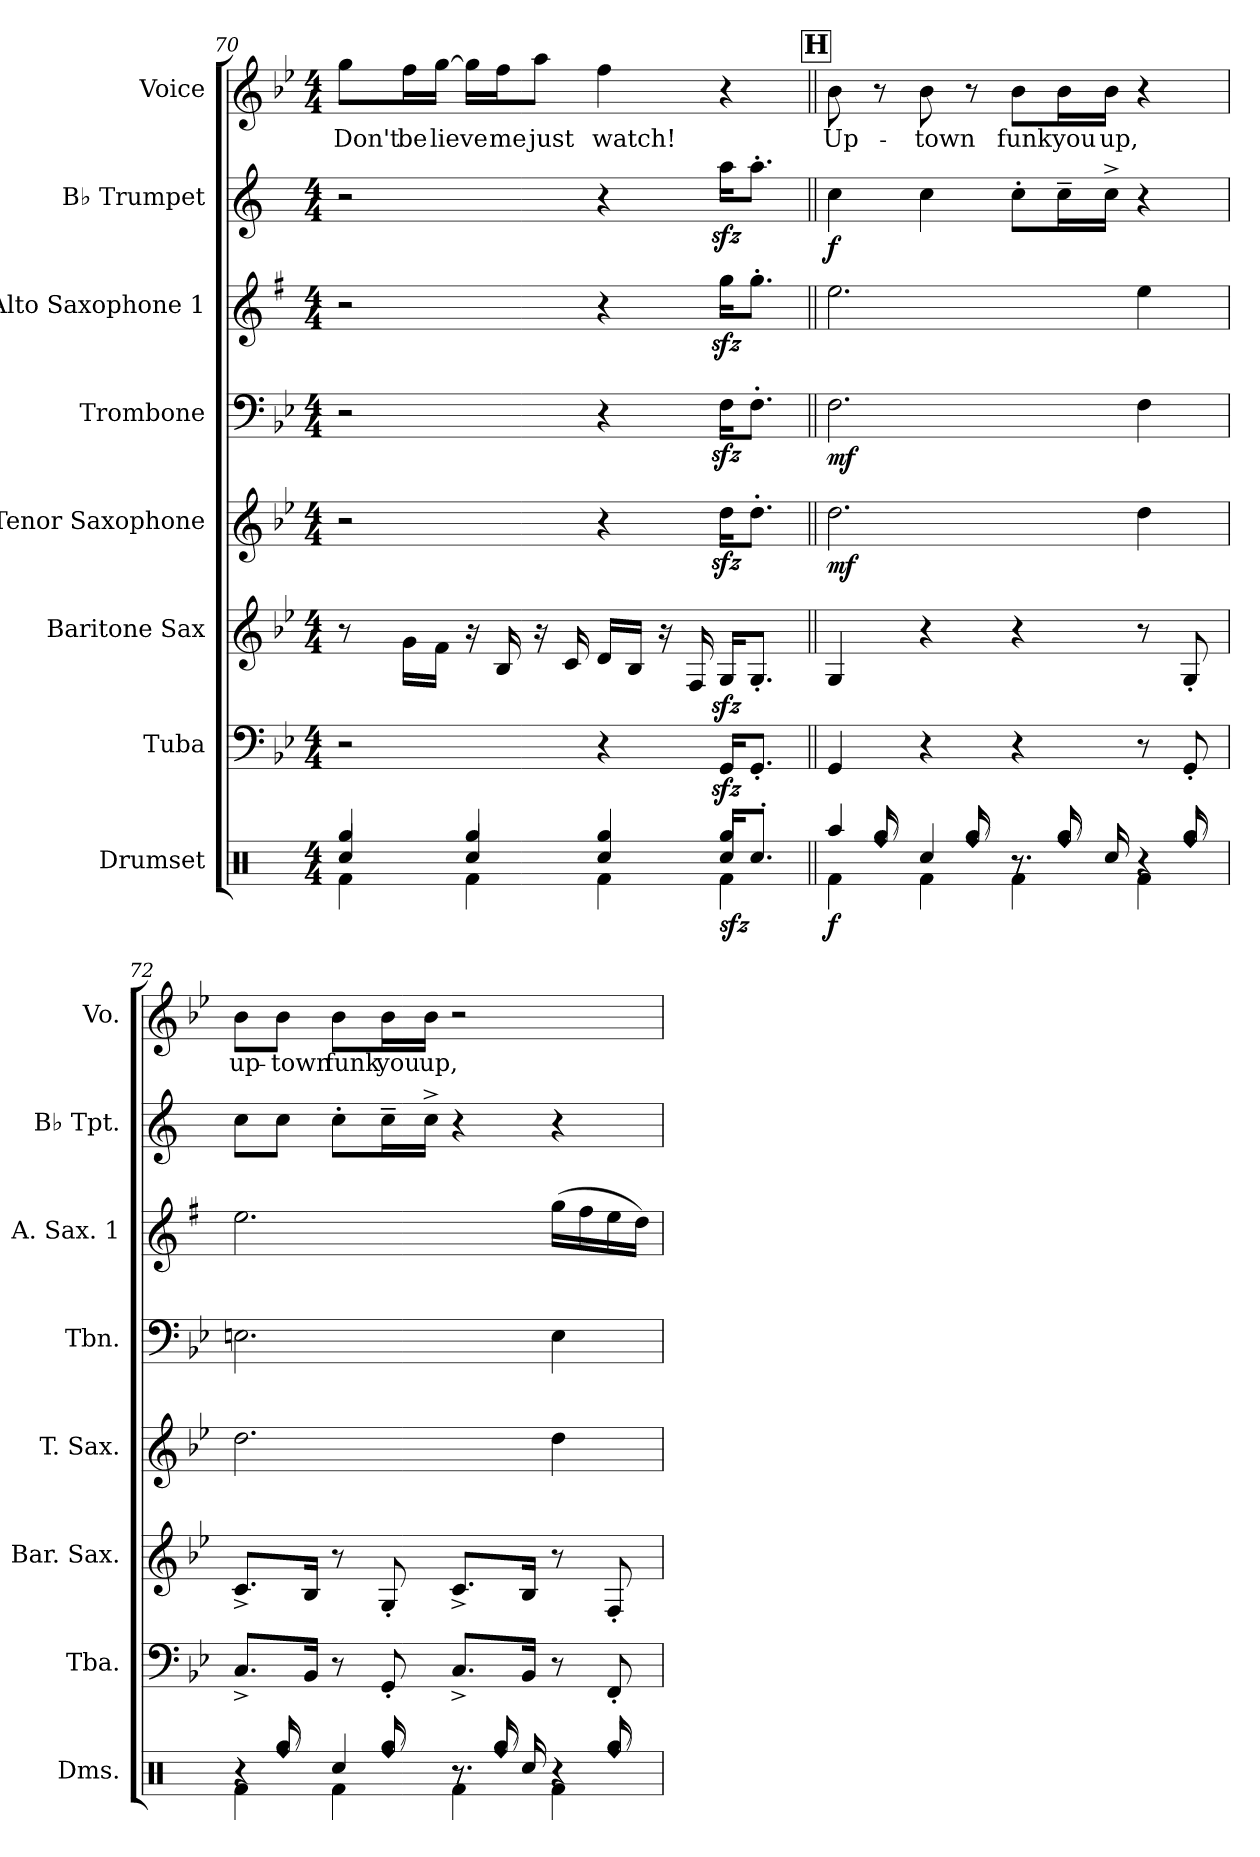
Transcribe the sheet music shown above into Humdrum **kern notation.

**kern	**dynam	**kern	**kern	**kern	**dynam	**kern	**dynam	**kern	**dynam	**kern	**dynam	**kern	**text
*part8	*part8	*part7	*part6	*part5	*part5	*part4	*part4	*part3	*part3	*part2	*part2	*part1	*part1
*staff8	*staff8	*staff7	*staff6	*staff5	*staff5	*staff4	*staff4	*staff3	*staff3	*staff2	*staff2	*staff1	*staff1
*I"Drumset	*	*I"Tuba	*I"Baritone Sax	*I"Tenor Saxophone	*	*I"Trombone	*	*I"Alto Saxophone 1	*	*I"B♭ Trumpet	*	*I"Voice	*
*I'Dms.	*	*I'Tba.	*I'Bar. Sax.	*I'T. Sax.	*	*I'Tbn.	*	*I'A. Sax. 1	*	*I'B♭ Tpt.	*	*I'Vo.	*
!!LO:PB:g=z
*clefX	*	*clefF4	*clefG2	*clefG2	*	*clefF4	*	*clefG2	*	*clefG2	*	*clefG2	*
*	*	*	*ITrd12c21	*ITrd8c14	*	*	*	*ITrd5c9	*	*ITrd1c2	*	*	*
*k[]	*	*k[b-e-]	*k[b-e-]	*k[b-e-]	*	*k[b-e-]	*	*k[b-e-]	*	*k[b-e-]	*	*k[b-e-]	*
*M4/4	*	*M4/4	*M4/4	*M4/4	*	*M4/4	*	*M4/4	*	*M4/4	*	*M4/4	*
=70	=70	=70	=70	=70	=70	=70	=70	=70	=70	=70	=70	=70	=70
*^	*	*	*	*	*	*	*	*	*	*	*	*	*
*	*^	*	*	*	*	*	*	*	*	*	*	*	*	*
!	!	!	!	!	!	!	!	!	!	!	!	!	!	!	!LO:LY:b
4Rcc/	4Rf\	4Rgg/	.	2r	8r	2r	.	2r	.	2r	.	2r	.	8gg\L	Don't
!	!	!	!	!	!	!	!	!	!	!	!	!	!	!	!LO:LY:b
.	.	.	.	.	16G\LL	.	.	.	.	.	.	.	.	16ff\L	be
!	!	!	!	!	!	!	!	!	!	!	!	!	!	!	!LO:LY:b
.	.	.	.	.	16F\JJ	.	.	.	.	.	.	.	.	[16gg\JJ	lieve
4Rcc/	4Rf\	4Rgg/	.	.	16r	.	.	.	.	.	.	.	.	16gg\LL]	.
!	!	!	!	!	!	!	!	!	!	!	!	!	!	!	!LO:LY:b
.	.	.	.	.	16BB-/	.	.	.	.	.	.	.	.	16ff\J	me
!	!	!	!	!	!	!	!	!	!	!	!	!	!	!	!LO:LY:b
.	.	.	.	.	16r	.	.	.	.	.	.	.	.	8aa\J	just
.	.	.	.	.	16C/	.	.	.	.	.	.	.	.	.	.
!	!	!	!	!	!	!	!	!	!	!	!	!	!	!	!LO:LY:b
4Rcc/	4Rf\	4Rgg/	.	4r	16D/LL	4r	.	4r	.	4r	.	4r	.	4ff\	watch!
.	.	.	.	.	16BB-/JJ	.	.	.	.	.	.	.	.	.	.
.	.	.	.	.	16r	.	.	.	.	.	.	.	.	.	.
.	.	.	.	.	16FF/	.	.	.	.	.	.	.	.	.	.
!	!	!	!LO:DY:b	!	!	!	!	!	!	!	!	!	!	!	!
16Rcc/KL	4Rf\	4Rgg/	sfz	16GGzz</KL	16GGzz</KL	16dzz<\KL	.	16Fzz<\KL	.	16b-zz<\KL	.	16ggzz<\KL	.	4r	.
8.Rcc'/J	.	.	.	8.GG'/J	8.GG'/J	8.d'\J	.	8.F'\J	.	8.b-'\J	.	8.gg'\J	.	.	.
!!LO:REH:place=s1:a:B:t=H
=71||	=71||	=71||	=71||	=71||	=71||	=71||	=71||	=71||	=71||	=71||	=71||	=71||	=71||	=71||	=71||
*	*	*^	*	*	*	*	*	*	*	*	*	*	*	*	*
!	!	!	!	!LO:DY:b	!	!	!	!LO:DY:b	!	!LO:DY:b	!	!LO:DY:b	!	!	!	!LO:LY:b
!	!	!	!	!	!	!	!	!	!	!	!	!LO:DY:n=1:b	!	!LO:DY:b	!	!
4Raa/	4Rf\	8ryy	8ryy	f	4GG/	4GG/	2.d\	mf	2.F\	mf	2.g\	mf mf	4b-\	f	8b-\	Up-
!	!	!	!LO:N:head=diamond	!	!	!	!	!	!	!	!	!	!	!	!	!
.	.	8Rgg/	8Rff/	.	.	.	.	.	.	.	.	.	.	.	8r	.
!	!	!	!	!	!	!	!	!	!	!	!	!	!	!	!	!LO:LY:b
4Rcc/	4Rf\	8ryy	8ryy	.	4r	4r	.	.	.	.	.	.	4b-\	.	8b-\	-town
!	!	!	!LO:N:head=diamond	!	!	!	!	!	!	!	!	!	!	!	!	!
.	.	8Rgg/	8Rff/	.	.	.	.	.	.	.	.	.	.	.	8r	.
!	!	!	!	!	!	!	!	!	!	!	!	!	!	!	!	!LO:LY:b
8.r	4Rf\	8r	8ryy	.	4r	4r	.	.	.	.	.	.	8b-'\L	.	8b-\L	funk
!	!	!	!LO:N:head=diamond	!	!	!	!	!	!	!	!	!	!	!	!	!LO:LY:b
.	.	8Rgg/	8Rff/	.	.	.	.	.	.	.	.	.	16b-~\L	.	16b-\L	you
!	!	!	!	!	!	!	!	!	!	!	!	!	!	!	!	!LO:LY:b
16Rcc/	.	.	.	.	.	.	.	.	.	.	.	.	16b-^\JJ	.	16b-\JJ	up,
4r	4Rf\	8ryy	8ryy	.	8r	8r	4d\	.	4F\	.	4g\	.	4r	.	4r	.
!	!	!	!LO:N:head=diamond	!	!	!	!	!	!	!	!	!	!	!	!	!
.	.	8Rgg/	8Rff/	.	8GG'/	8GG'/	.	.	.	.	.	.	.	.	.	.
!!LO:PB:g=z
=72	=72	=72	=72	=72	=72	=72	=72	=72	=72	=72	=72	=72	=72	=72	=72	=72
!	!	!	!	!	!	!	!	!	!	!	!	!	!	!	!	!LO:LY:b
4r	4Rf\	8ryy	8ryy	.	8.C^/L	8.C^/L	2.d\	.	2.En\	.	2.g\	.	8b-\L	.	8b-\L	up-
!	!	!	!LO:N:head=diamond	!	!	!	!	!	!	!	!	!	!	!	!	!LO:LY:b
.	.	8Rgg/	8Rff/	.	.	.	.	.	.	.	.	.	8b-\J	.	8b-\J	-town
.	.	.	.	.	16BB-/Jk	16BB-/Jk	.	.	.	.	.	.	.	.	.	.
!	!	!	!	!	!	!	!	!	!	!	!	!	!	!	!	!LO:LY:b
4Rcc/	4Rf\	8ryy	8ryy	.	8r	8r	.	.	.	.	.	.	8b-'\L	.	8b-\L	funk
!	!	!	!LO:N:head=diamond	!	!	!	!	!	!	!	!	!	!	!	!	!LO:LY:b
.	.	8Rgg/	8Rff/	.	8GG'/	8GG'/	.	.	.	.	.	.	16b-~\L	.	16b-\L	you
!	!	!	!	!	!	!	!	!	!	!	!	!	!	!	!	!LO:LY:b
.	.	.	.	.	.	.	.	.	.	.	.	.	16b-^\JJ	.	16b-\JJ	up,
8.r	4Rf\	8r	8ryy	.	8.C^/L	8.C^/L	.	.	.	.	.	.	4r	.	2r	.
!	!	!	!LO:N:head=diamond	!	!	!	!	!	!	!	!	!	!	!	!	!
.	.	8Rgg/	8Rff/	.	.	.	.	.	.	.	.	.	.	.	.	.
16Rcc/	.	.	.	.	16BB-/Jk	16BB-/Jk	.	.	.	.	.	.	.	.	.	.
4r	4Rf\	8ryy	8ryy	.	8r	8r	4d\	.	4E\	.	(16b-\LL	.	4r	.	.	.
.	.	.	.	.	.	.	.	.	.	.	16a\	.	.	.	.	.
!	!	!	!LO:N:head=diamond	!	!	!	!	!	!	!	!	!	!	!	!	!
.	.	8Rgg/	8Rff/	.	8FF'/	8FF'/	.	.	.	.	16g\	.	.	.	.	.
.	.	.	.	.	.	.	.	.	.	.	16f\JJ)	.	.	.	.	.
*v	*v	*v	*v	*	*	*	*	*	*	*	*	*	*	*	*	*
=	=	=	=	=	=	=	=	=	=	=	=	=	=
*-	*-	*-	*-	*-	*-	*-	*-	*-	*-	*-	*-	*-	*-
